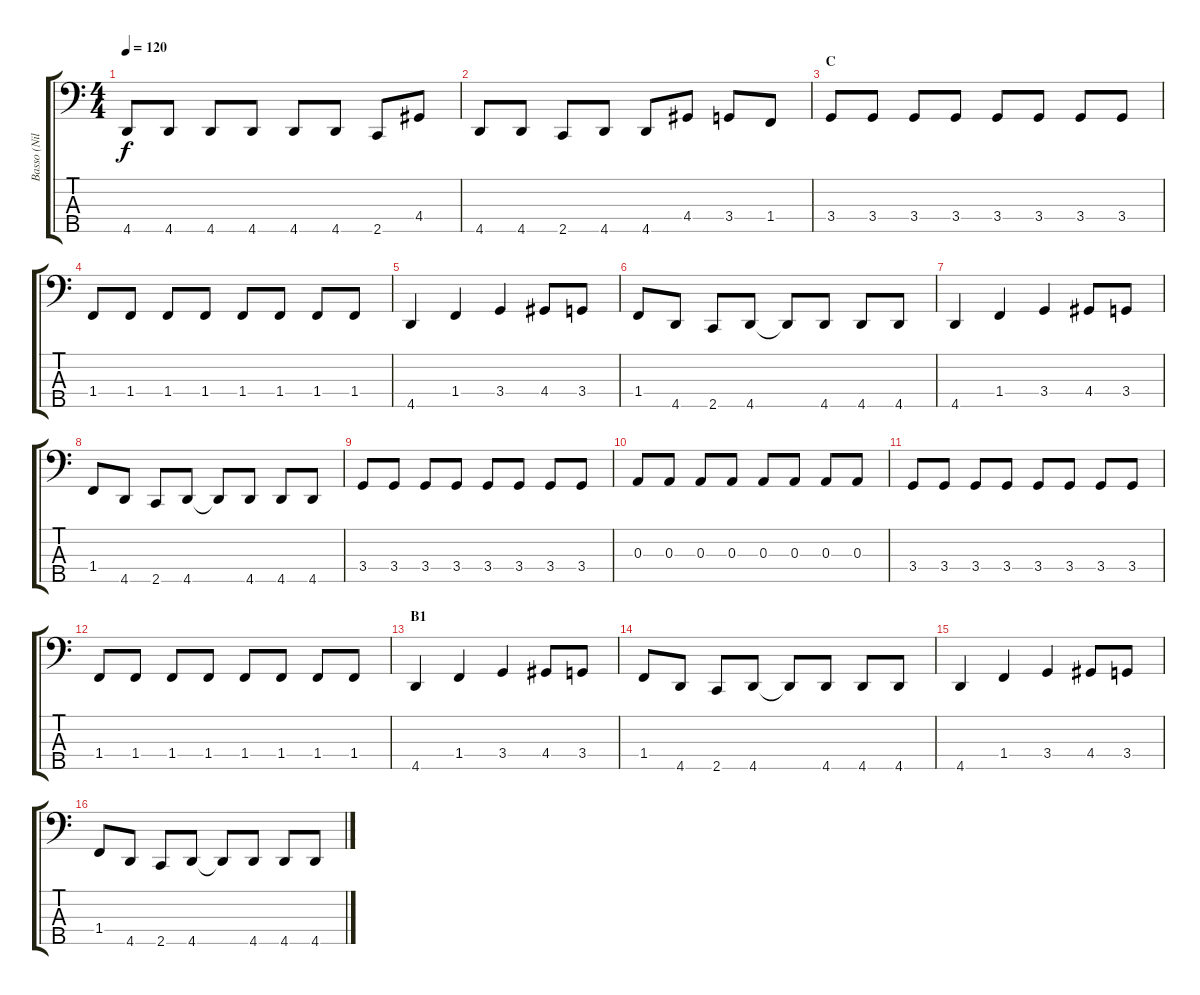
\track ("Basso (Nils Ursin)" "Basso (Nil") {instrument electricbassfinger}
\staff {score tabs}
\tuning (G2 D2 A1 E1 Bb0) {hide}
\ts (4 4)
\tempo 120
\clef f4
\ks c
4.5.8{dy f} 4.5.8 4.5.8 4.5.8 4.5.8 4.5.8 2.5.8 4.4.8 |
4.5.8 4.5.8 2.5.8 4.5.8 4.5.8 4.4.8 3.4.8 1.4.8 |
\section ("" "C")
3.4.8 3.4.8 3.4.8 3.4.8 3.4.8 3.4.8 3.4.8 3.4.8 |
1.4.8 1.4.8 1.4.8 1.4.8 1.4.8 1.4.8 1.4.8 1.4.8 |
4.5.4 1.4.4 3.4.4 4.4.8 3.4.8 |
1.4.8 4.5.8 2.5.8 4.5.8 4.5{t}.8 4.5.8 4.5.8 4.5.8 |
4.5.4 1.4.4 3.4.4 4.4.8 3.4.8 |
1.4.8 4.5.8 2.5.8 4.5.8 4.5{t}.8 4.5.8 4.5.8 4.5.8 |
3.4.8 3.4.8 3.4.8 3.4.8 3.4.8 3.4.8 3.4.8 3.4.8 |
0.3.8 0.3.8 0.3.8 0.3.8 0.3.8 0.3.8 0.3.8 0.3.8 |
3.4.8 3.4.8 3.4.8 3.4.8 3.4.8 3.4.8 3.4.8 3.4.8 |
1.4.8 1.4.8 1.4.8 1.4.8 1.4.8 1.4.8 1.4.8 1.4.8 |
\section ("" "B1")
4.5.4 1.4.4 3.4.4 4.4.8 3.4.8 |
1.4.8 4.5.8 2.5.8 4.5.8 4.5{t}.8 4.5.8 4.5.8 4.5.8 |
4.5.4 1.4.4 3.4.4 4.4.8 3.4.8 |
1.4.8 4.5.8 2.5.8 4.5.8 4.5{t}.8 4.5.8 4.5.8 4.5.8
